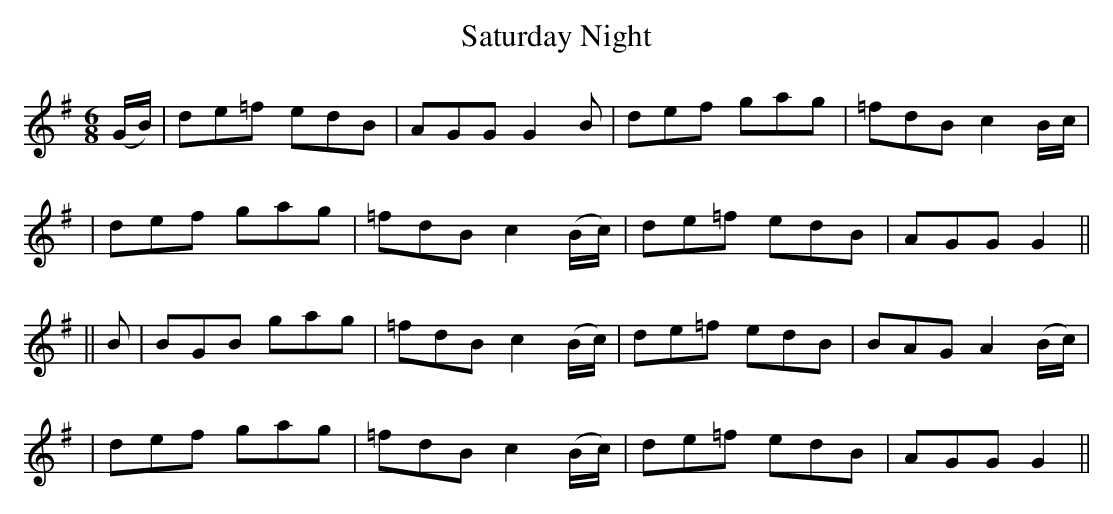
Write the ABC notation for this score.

X:1
T:Saturday Night
M:6/8
L:1/8
K:G
(G/B/) \
| de=f edB | AGG G2B | def gag | =fdB c2B/c/ |
| def gag | =fdB c2(B/c/) | de=f edB | AGG G2 ||
|| B \
| BGB gag | =fdB c2(B/c/) | de=f edB | BAG A2(B/c/) |
| def gag | =fdB c2(B/c/) | de=f edB | AGG G2 ||
